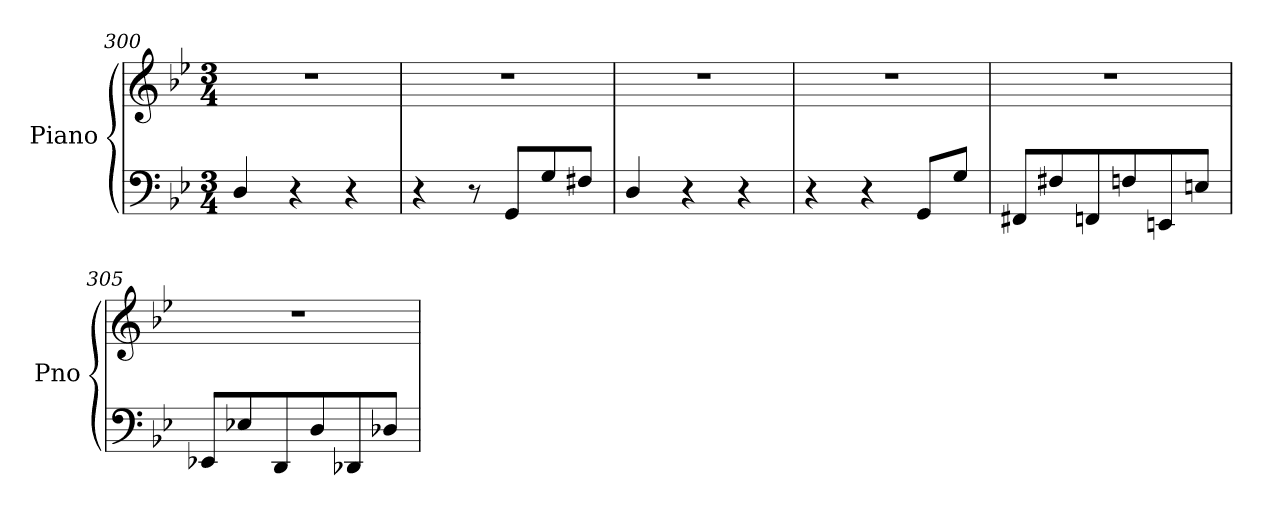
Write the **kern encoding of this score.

**kern	**kern
*part1	*part1
*staff2	*staff1
*I"Piano	*
*I'Pno	*
!!LO:PB:g=z
*clefF4	*clefG2
*k[b-e-]	*k[b-e-]
*B-:	*B-:
*M3/4	*M3/4
=300	=300
4D/	2.r
4r	.
4r	.
=301	=301
4r	2.r
8r	.
8GG/L	.
8G/	.
8F#X/J	.
=302	=302
4D/	2.r
4r	.
4r	.
=303	=303
4r	2.r
4r	.
8GG/L	.
8G/J	.
=304	=304
8FF#X/L	2.r
8F#X/	.
8FFn/	.
8Fn/	.
8EEn/	.
8En/J	.
!!LO:PB:g=z
=305	=305
8EE-X/L	2.r
8E-X/	.
8DD/	.
8D/	.
8DD-X/	.
8D-X/J	.
=	=
*-	*-
